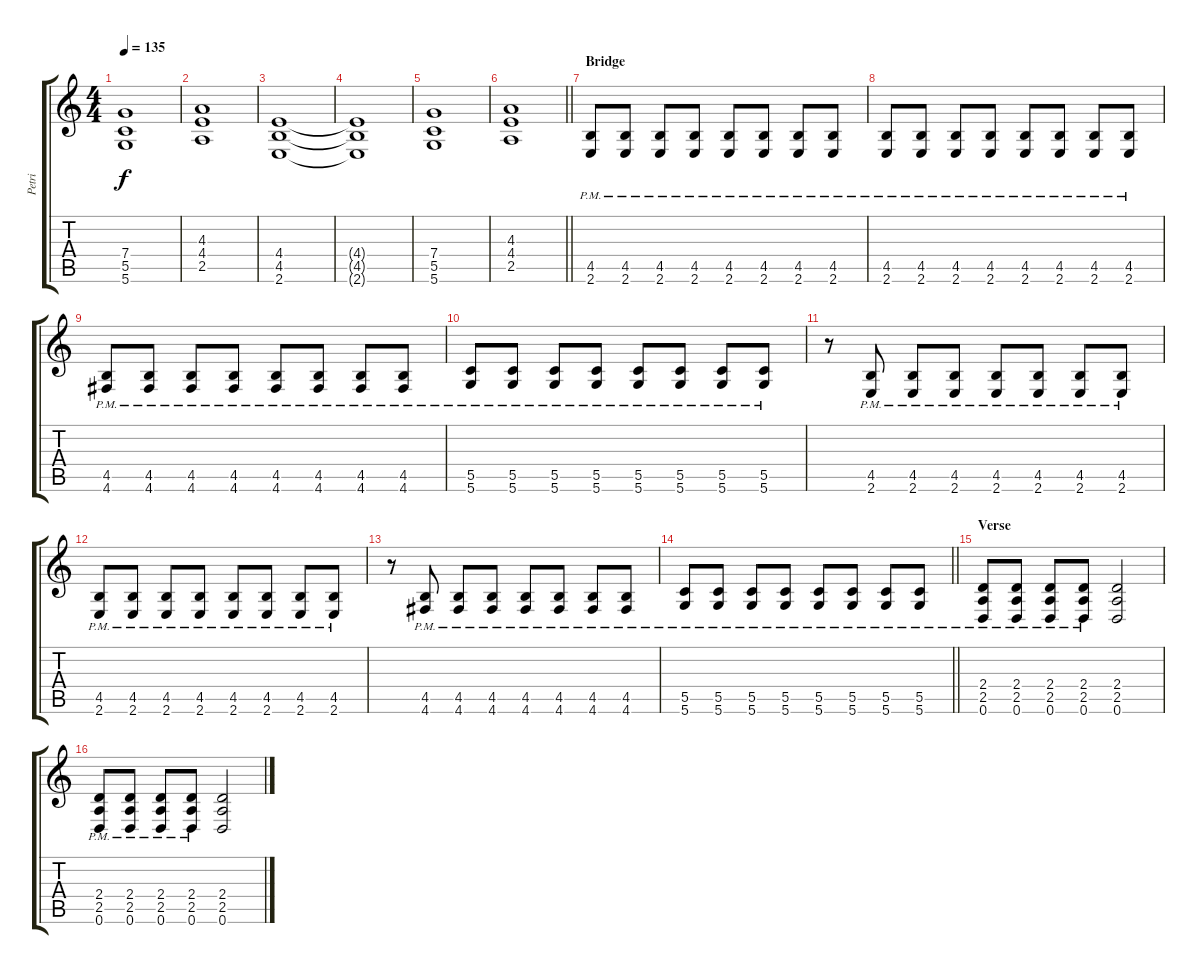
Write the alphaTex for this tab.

\track ("Petri" "Petri") {instrument distortionguitar}
\staff {score tabs}
\tuning (D4 A3 F3 C3 G2 D2) {hide}
\ts (4 4)
\tempo 135
\clef g2
\ks c
(7.4 5.5 5.6).1{dy f} |
(4.3 4.4 2.5).1 |
(4.4 4.5 2.6).1 |
(4.4{t} 4.5{t} 2.6{t}).1 |
(7.4 5.5 5.6).1 |
\barLineRight lightlight
(4.3 4.4 2.5).1 |
\section ("" "Bridge")
(4.5{pm} 2.6{pm}).8 (4.5{pm} 2.6{pm}).8 (4.5{pm} 2.6{pm}).8 (4.5{pm} 2.6{pm}).8 (4.5{pm} 2.6{pm}).8 (4.5{pm} 2.6{pm}).8 (4.5{pm} 2.6{pm}).8 (4.5{pm} 2.6{pm}).8 |
(4.5{pm} 2.6{pm}).8 (4.5{pm} 2.6{pm}).8 (4.5{pm} 2.6{pm}).8 (4.5{pm} 2.6{pm}).8 (4.5{pm} 2.6{pm}).8 (4.5{pm} 2.6{pm}).8 (4.5{pm} 2.6{pm}).8 (4.5{pm} 2.6{pm}).8 |
(4.5{pm} 4.6{pm}).8 (4.5{pm} 4.6{pm}).8 (4.5{pm} 4.6{pm}).8 (4.5{pm} 4.6{pm}).8 (4.5{pm} 4.6{pm}).8 (4.5{pm} 4.6{pm}).8 (4.5{pm} 4.6{pm}).8 (4.5{pm} 4.6{pm}).8 |
(5.5{pm} 5.6{pm}).8 (5.5{pm} 5.6{pm}).8 (5.5{pm} 5.6{pm}).8 (5.5{pm} 5.6{pm}).8 (5.5{pm} 5.6{pm}).8 (5.5{pm} 5.6{pm}).8 (5.5{pm} 5.6{pm}).8 (5.5{pm} 5.6{pm}).8 |
r.8 (4.5{pm} 2.6{pm}).8 (4.5{pm} 2.6{pm}).8 (4.5{pm} 2.6{pm}).8 (4.5{pm} 2.6{pm}).8 (4.5{pm} 2.6{pm}).8 (4.5{pm} 2.6{pm}).8 (4.5{pm} 2.6{pm}).8 |
(4.5{pm} 2.6{pm}).8 (4.5{pm} 2.6{pm}).8 (4.5{pm} 2.6{pm}).8 (4.5{pm} 2.6{pm}).8 (4.5{pm} 2.6{pm}).8 (4.5{pm} 2.6{pm}).8 (4.5{pm} 2.6{pm}).8 (4.5{pm} 2.6{pm}).8 |
r.8 (4.5{pm} 4.6{pm}).8 (4.5{pm} 4.6{pm}).8 (4.5{pm} 4.6{pm}).8 (4.5{pm} 4.6{pm}).8 (4.5{pm} 4.6{pm}).8 (4.5{pm} 4.6{pm}).8 (4.5{pm} 4.6{pm}).8 |
\barLineRight lightlight
(5.5{pm} 5.6{pm}).8 (5.5{pm} 5.6{pm}).8 (5.5{pm} 5.6{pm}).8 (5.5{pm} 5.6{pm}).8 (5.5{pm} 5.6{pm}).8 (5.5{pm} 5.6{pm}).8 (5.5{pm} 5.6{pm}).8 (5.5{pm} 5.6{pm}).8 |
\section ("" "Verse")
(2.4{pm} 2.5{pm} 0.6{pm}).8 (2.4{pm} 2.5{pm} 0.6{pm}).8 (2.4{pm} 2.5{pm} 0.6{pm}).8 (2.4{pm} 2.5{pm} 0.6{pm}).8 (2.4 2.5 0.6).2 |
(2.4{pm} 2.5{pm} 0.6{pm}).8 (2.4{pm} 2.5{pm} 0.6{pm}).8 (2.4{pm} 2.5{pm} 0.6{pm}).8 (2.4{pm} 2.5{pm} 0.6{pm}).8 (2.4 2.5 0.6).2
